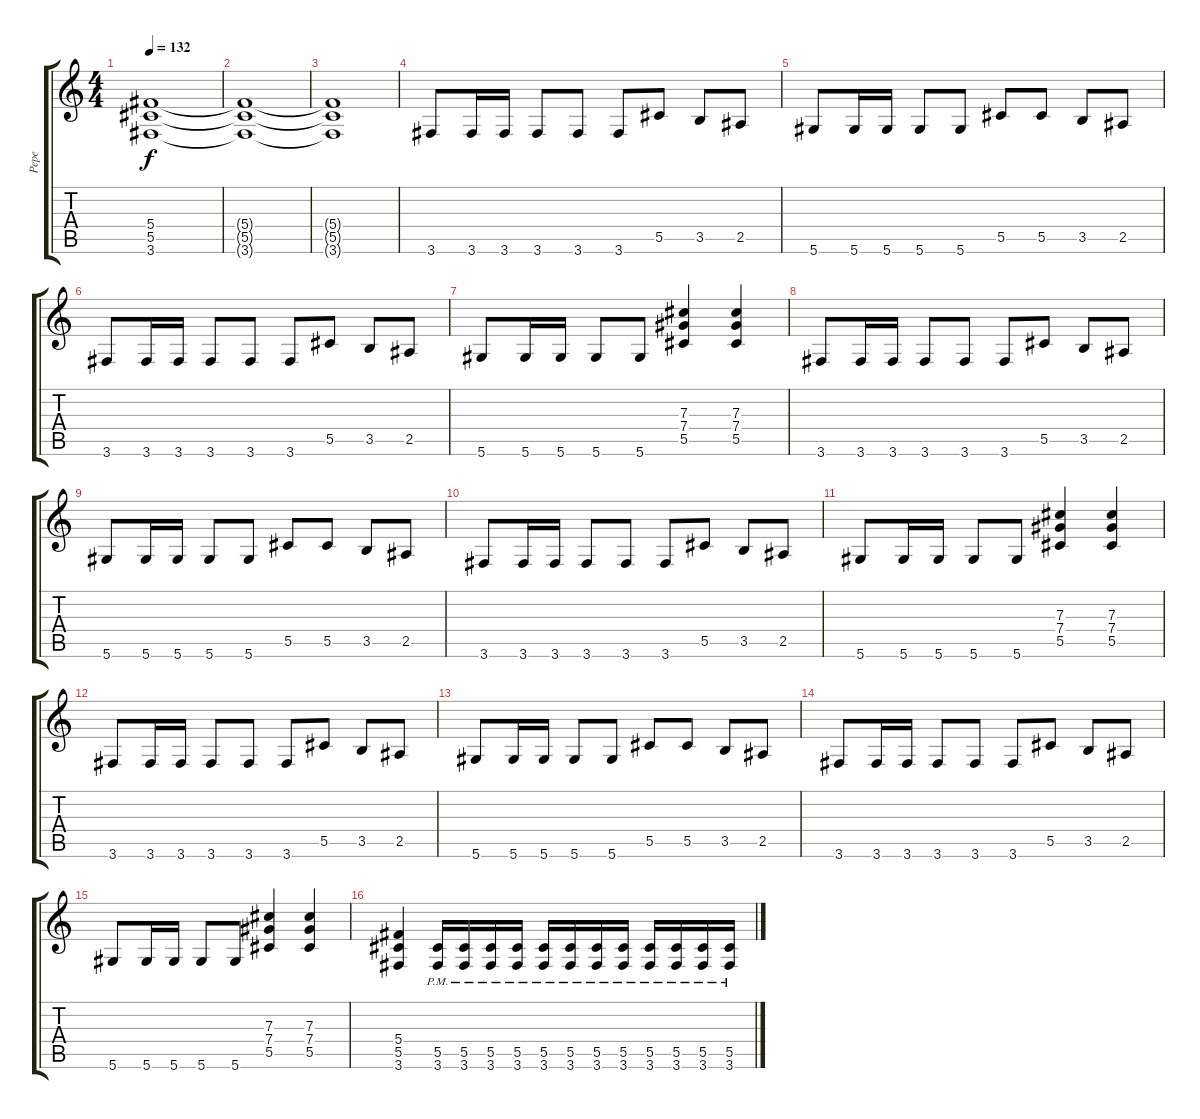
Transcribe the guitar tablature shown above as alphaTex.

\track ("Pepe" "Pepe") {instrument distortionguitar}
\staff {score tabs}
\tuning (Eb4 Bb3 Gb3 Db3 Ab2 Eb2) {hide}
\ts (4 4)
\tempo 132
\clef g2
\ks c
(5.4{t} 5.5{t} 3.6{t}).1{dy f} |
(5.4{t} 5.5{t} 3.6{t}).1 |
(5.4{t} 5.5{t} 3.6{t}).1 |
3.6.8{volume 14} 3.6.16 3.6.16 3.6.8 3.6.8 3.6.8 5.5.8 3.5.8 2.5.8 |
5.6.8 5.6.16 5.6.16 5.6.8 5.6.8 5.5.8 5.5.8 3.5.8 2.5.8 |
3.6.8 3.6.16 3.6.16 3.6.8 3.6.8 3.6.8 5.5.8 3.5.8 2.5.8 |
5.6.8 5.6.16 5.6.16 5.6.8 5.6.8 (7.3 7.4 5.5).4 (7.3 7.4 5.5).4 |
3.6.8{volume 14} 3.6.16 3.6.16 3.6.8 3.6.8 3.6.8 5.5.8 3.5.8 2.5.8 |
5.6.8 5.6.16 5.6.16 5.6.8 5.6.8 5.5.8 5.5.8 3.5.8 2.5.8 |
3.6.8 3.6.16 3.6.16 3.6.8 3.6.8 3.6.8 5.5.8 3.5.8 2.5.8 |
5.6.8 5.6.16 5.6.16 5.6.8 5.6.8 (7.3 7.4 5.5).4 (7.3 7.4 5.5).4 |
3.6.8{volume 14} 3.6.16 3.6.16 3.6.8 3.6.8 3.6.8 5.5.8 3.5.8 2.5.8 |
5.6.8 5.6.16 5.6.16 5.6.8 5.6.8 5.5.8 5.5.8 3.5.8 2.5.8 |
3.6.8 3.6.16 3.6.16 3.6.8 3.6.8 3.6.8 5.5.8 3.5.8 2.5.8 |
5.6.8 5.6.16 5.6.16 5.6.8 5.6.8 (7.3 7.4 5.5).4 (7.3 7.4 5.5).4 |
(5.4 5.5 3.6).4 (5.5{pm} 3.6{pm}).16 (5.5{pm} 3.6{pm}).16 (5.5{pm} 3.6{pm}).16 (5.5{pm} 3.6{pm}).16 (5.5{pm} 3.6{pm}).16 (5.5{pm} 3.6{pm}).16 (5.5{pm} 3.6{pm}).16 (5.5{pm} 3.6{pm}).16 (5.5{pm} 3.6{pm}).16 (5.5{pm} 3.6{pm}).16 (5.5{pm} 3.6{pm}).16 (5.5{pm} 3.6{pm}).16
